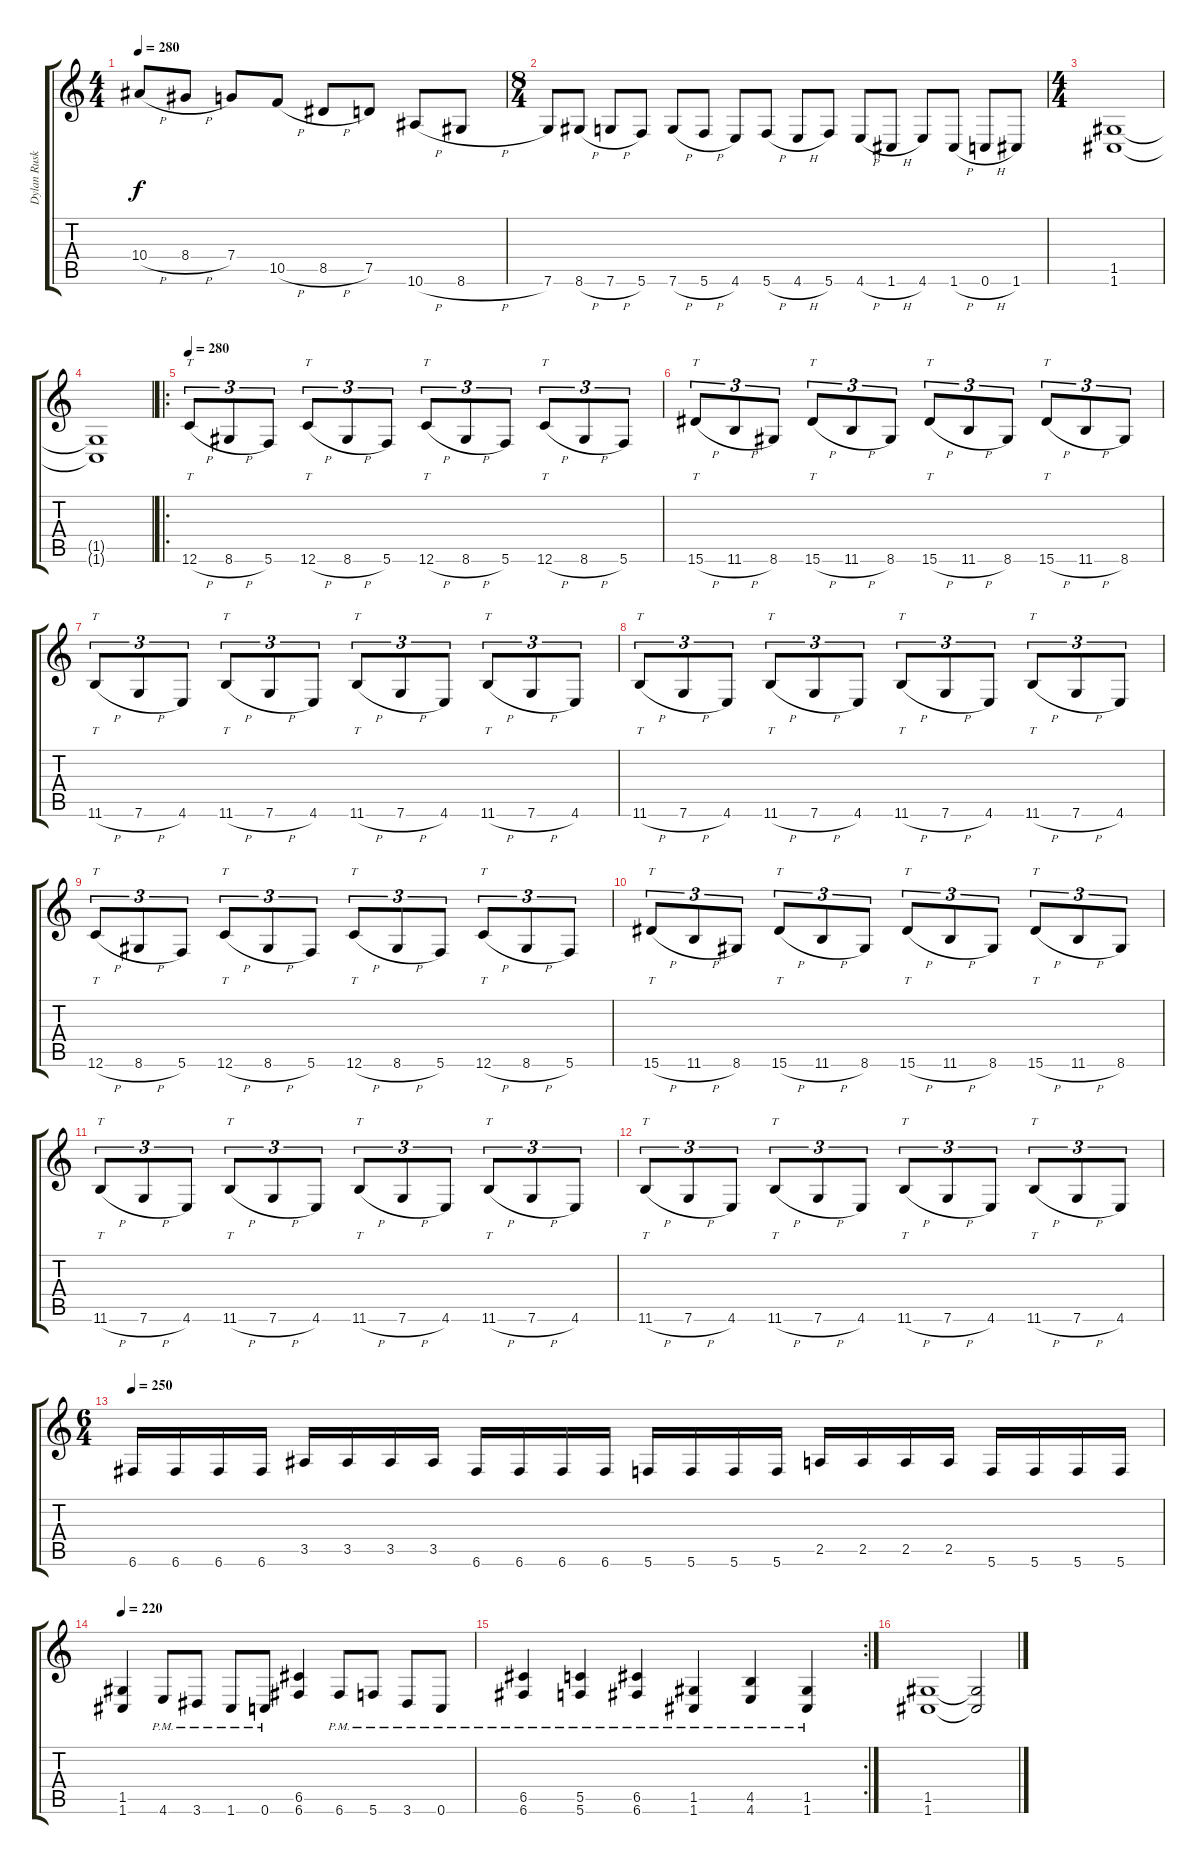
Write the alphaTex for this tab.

\track ("Dylan Ruskin" "Dylan Rusk") {instrument distortionguitar}
\staff {score tabs}
\tuning (D4 A3 F3 C3 G2 C2) {hide}
\ts (4 4)
\tempo 280
\clef g2
\ks c
10.4{h}.8{dy f} 8.4{h}.8 7.4.8 10.5{h}.8 8.5{h}.8 7.5.8 10.6{h}.8 8.6{h}.8 |
\ts (8 4)
7.6.8 8.6{h}.8 7.6{h}.8 5.6.8 7.6{h}.8 5.6{h}.8 4.6.8 5.6{h}.8 4.6{h}.8 5.6.8 4.6{h}.8 1.6{h}.8 4.6.8 1.6{h}.8 0.6{h}.8 1.6.8 |
\ts (4 4)
(1.5 1.6).1 |
(1.5{t} 1.6{t}).1 |
\ro
\tempo 280
12.6{h}.8{tt tu (3 2)} 8.6{h}.8{tu (3 2)} 5.6.8{tu (3 2)} 12.6{h}.8{tt tu (3 2)} 8.6{h}.8{tu (3 2)} 5.6.8{tu (3 2)} 12.6{h}.8{tt tu (3 2)} 8.6{h}.8{tu (3 2)} 5.6.8{tu (3 2)} 12.6{h}.8{tt tu (3 2)} 8.6{h}.8{tu (3 2)} 5.6.8{tu (3 2)} |
15.6{h}.8{tt tu (3 2)} 11.6{h}.8{tu (3 2)} 8.6.8{tu (3 2)} 15.6{h}.8{tt tu (3 2)} 11.6{h}.8{tu (3 2)} 8.6.8{tu (3 2)} 15.6{h}.8{tt tu (3 2)} 11.6{h}.8{tu (3 2)} 8.6.8{tu (3 2)} 15.6{h}.8{tt tu (3 2)} 11.6{h}.8{tu (3 2)} 8.6.8{tu (3 2)} |
11.6{h}.8{tt tu (3 2)} 7.6{h}.8{tu (3 2)} 4.6.8{tu (3 2)} 11.6{h}.8{tt tu (3 2)} 7.6{h}.8{tu (3 2)} 4.6.8{tu (3 2)} 11.6{h}.8{tt tu (3 2)} 7.6{h}.8{tu (3 2)} 4.6.8{tu (3 2)} 11.6{h}.8{tt tu (3 2)} 7.6{h}.8{tu (3 2)} 4.6.8{tu (3 2)} |
11.6{h}.8{tt tu (3 2)} 7.6{h}.8{tu (3 2)} 4.6.8{tu (3 2)} 11.6{h}.8{tt tu (3 2)} 7.6{h}.8{tu (3 2)} 4.6.8{tu (3 2)} 11.6{h}.8{tt tu (3 2)} 7.6{h}.8{tu (3 2)} 4.6.8{tu (3 2)} 11.6{h}.8{tt tu (3 2)} 7.6{h}.8{tu (3 2)} 4.6.8{tu (3 2)} |
12.6{h}.8{tt tu (3 2)} 8.6{h}.8{tu (3 2)} 5.6.8{tu (3 2)} 12.6{h}.8{tt tu (3 2)} 8.6{h}.8{tu (3 2)} 5.6.8{tu (3 2)} 12.6{h}.8{tt tu (3 2)} 8.6{h}.8{tu (3 2)} 5.6.8{tu (3 2)} 12.6{h}.8{tt tu (3 2)} 8.6{h}.8{tu (3 2)} 5.6.8{tu (3 2)} |
15.6{h}.8{tt tu (3 2)} 11.6{h}.8{tu (3 2)} 8.6.8{tu (3 2)} 15.6{h}.8{tt tu (3 2)} 11.6{h}.8{tu (3 2)} 8.6.8{tu (3 2)} 15.6{h}.8{tt tu (3 2)} 11.6{h}.8{tu (3 2)} 8.6.8{tu (3 2)} 15.6{h}.8{tt tu (3 2)} 11.6{h}.8{tu (3 2)} 8.6.8{tu (3 2)} |
11.6{h}.8{tt tu (3 2)} 7.6{h}.8{tu (3 2)} 4.6.8{tu (3 2)} 11.6{h}.8{tt tu (3 2)} 7.6{h}.8{tu (3 2)} 4.6.8{tu (3 2)} 11.6{h}.8{tt tu (3 2)} 7.6{h}.8{tu (3 2)} 4.6.8{tu (3 2)} 11.6{h}.8{tt tu (3 2)} 7.6{h}.8{tu (3 2)} 4.6.8{tu (3 2)} |
11.6{h}.8{tt tu (3 2)} 7.6{h}.8{tu (3 2)} 4.6.8{tu (3 2)} 11.6{h}.8{tt tu (3 2)} 7.6{h}.8{tu (3 2)} 4.6.8{tu (3 2)} 11.6{h}.8{tt tu (3 2)} 7.6{h}.8{tu (3 2)} 4.6.8{tu (3 2)} 11.6{h}.8{tt tu (3 2)} 7.6{h}.8{tu (3 2)} 4.6.8{tu (3 2)} |
\ts (6 4)
\tempo 250
6.6.16 6.6.16 6.6.16 6.6.16 3.5.16 3.5.16 3.5.16 3.5.16 6.6.16 6.6.16 6.6.16 6.6.16 5.6.16 5.6.16 5.6.16 5.6.16 2.5.16 2.5.16 2.5.16 2.5.16 5.6.16 5.6.16 5.6.16 5.6.16 |
\tempo 220
(1.5 1.6).4 4.6{pm}.8 3.6{pm}.8 1.6{pm}.8 0.6{pm}.8 (6.5 6.6).4 6.6{pm}.8 5.6{pm}.8 3.6{pm}.8 0.6{pm}.8 |
\rc 2
(6.5{pm} 6.6{pm}).4 (5.5{pm} 5.6{pm}).4 (6.5{pm} 6.6{pm}).4 (1.5{pm} 1.6{pm}).4 (4.5{pm} 4.6{pm}).4 (1.5{pm} 1.6{pm}).4 |
(1.5 1.6).1 (1.5{t} 1.6{t}).2
